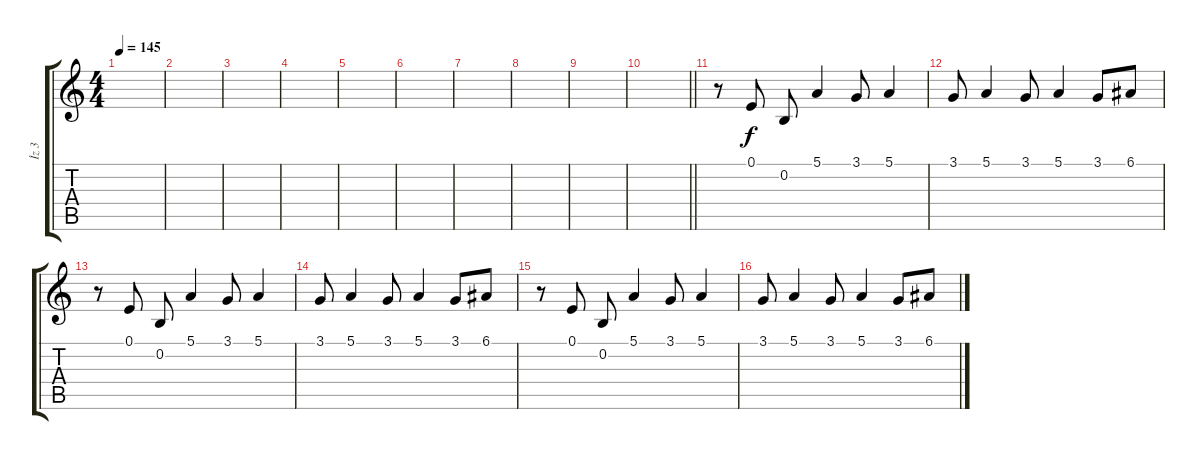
\track ("İz 3" "İz 3") {instrument fx6goblins}
\staff {score tabs}
\tuning (E4 B3 G3 D3 A2 E2) {hide}
\ts (4 4)
\tempo 145
\clef g2
\ks c
|
|
|
|
|
|
|
|
|
\barLineRight lightlight
|
r.8 0.1.8 0.2.8 5.1.4 3.1.8 5.1.4 |
3.1.8 5.1.4 3.1.8 5.1.4 3.1.8{beam merge} 6.1.8 |
r.8 0.1.8 0.2.8 5.1.4 3.1.8 5.1.4 |
3.1.8 5.1.4 3.1.8 5.1.4 3.1.8{beam merge} 6.1.8 |
r.8 0.1.8 0.2.8 5.1.4 3.1.8 5.1.4 |
3.1.8 5.1.4 3.1.8 5.1.4 3.1.8{beam merge} 6.1.8
